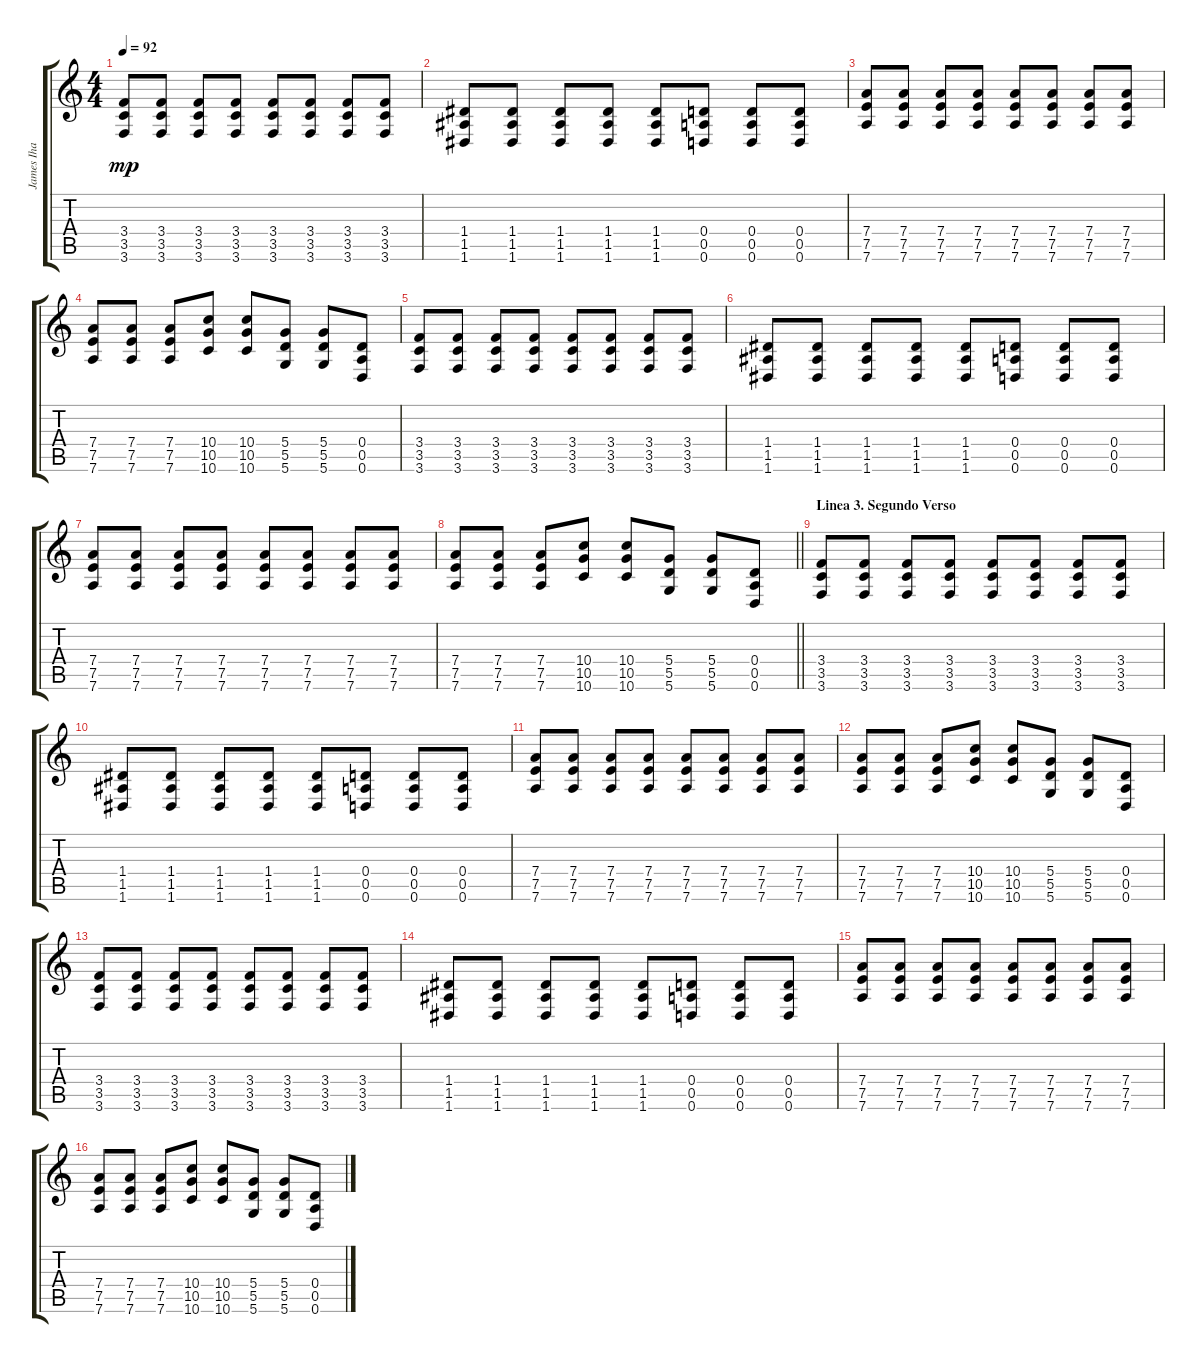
\track ("James Iha" "James Iha") {instrument electricguitarclean}
\staff {score tabs}
\tuning (E4 B3 G3 D3 A2 D2) {hide}
\ts (4 4)
\tempo 92
\clef g2
\ks c
(3.4 3.5 3.6).8{dy mp} (3.4 3.5 3.6).8 (3.4 3.5 3.6).8 (3.4 3.5 3.6).8 (3.4 3.5 3.6).8 (3.4 3.5 3.6).8 (3.4 3.5 3.6).8 (3.4 3.5 3.6).8 |
(1.4 1.5 1.6).8 (1.4 1.5 1.6).8 (1.4 1.5 1.6).8 (1.4 1.5 1.6).8 (1.4 1.5 1.6).8 (0.4 0.5 0.6).8 (0.4 0.5 0.6).8 (0.4 0.5 0.6).8 |
(7.4 7.5 7.6).8 (7.4 7.5 7.6).8 (7.4 7.5 7.6).8 (7.4 7.5 7.6).8 (7.4 7.5 7.6).8 (7.4 7.5 7.6).8 (7.4 7.5 7.6).8 (7.4 7.5 7.6).8 |
(7.4 7.5 7.6).8 (7.4 7.5 7.6).8 (7.4 7.5 7.6).8 (10.4 10.5 10.6).8 (10.4 10.5 10.6).8 (5.4 5.5 5.6).8 (5.4 5.5 5.6).8 (0.4 0.5 0.6).8 |
(3.4 3.5 3.6).8 (3.4 3.5 3.6).8 (3.4 3.5 3.6).8 (3.4 3.5 3.6).8 (3.4 3.5 3.6).8 (3.4 3.5 3.6).8 (3.4 3.5 3.6).8 (3.4 3.5 3.6).8 |
(1.4 1.5 1.6).8 (1.4 1.5 1.6).8 (1.4 1.5 1.6).8 (1.4 1.5 1.6).8 (1.4 1.5 1.6).8 (0.4 0.5 0.6).8 (0.4 0.5 0.6).8 (0.4 0.5 0.6).8 |
(7.4 7.5 7.6).8 (7.4 7.5 7.6).8 (7.4 7.5 7.6).8 (7.4 7.5 7.6).8 (7.4 7.5 7.6).8 (7.4 7.5 7.6).8 (7.4 7.5 7.6).8 (7.4 7.5 7.6).8 |
\barLineRight lightlight
(7.4 7.5 7.6).8 (7.4 7.5 7.6).8 (7.4 7.5 7.6).8 (10.4 10.5 10.6).8 (10.4 10.5 10.6).8 (5.4 5.5 5.6).8 (5.4 5.5 5.6).8 (0.4 0.5 0.6).8 |
\section ("" "Linea 3. Segundo Verso")
(3.4 3.5 3.6).8 (3.4 3.5 3.6).8 (3.4 3.5 3.6).8 (3.4 3.5 3.6).8 (3.4 3.5 3.6).8 (3.4 3.5 3.6).8 (3.4 3.5 3.6).8 (3.4 3.5 3.6).8 |
(1.4 1.5 1.6).8 (1.4 1.5 1.6).8 (1.4 1.5 1.6).8 (1.4 1.5 1.6).8 (1.4 1.5 1.6).8 (0.4 0.5 0.6).8 (0.4 0.5 0.6).8 (0.4 0.5 0.6).8 |
(7.4 7.5 7.6).8 (7.4 7.5 7.6).8 (7.4 7.5 7.6).8 (7.4 7.5 7.6).8 (7.4 7.5 7.6).8 (7.4 7.5 7.6).8 (7.4 7.5 7.6).8 (7.4 7.5 7.6).8 |
(7.4 7.5 7.6).8 (7.4 7.5 7.6).8 (7.4 7.5 7.6).8 (10.4 10.5 10.6).8 (10.4 10.5 10.6).8 (5.4 5.5 5.6).8 (5.4 5.5 5.6).8 (0.4 0.5 0.6).8 |
(3.4 3.5 3.6).8 (3.4 3.5 3.6).8 (3.4 3.5 3.6).8 (3.4 3.5 3.6).8 (3.4 3.5 3.6).8 (3.4 3.5 3.6).8 (3.4 3.5 3.6).8 (3.4 3.5 3.6).8 |
(1.4 1.5 1.6).8 (1.4 1.5 1.6).8 (1.4 1.5 1.6).8 (1.4 1.5 1.6).8 (1.4 1.5 1.6).8 (0.4 0.5 0.6).8 (0.4 0.5 0.6).8 (0.4 0.5 0.6).8 |
(7.4 7.5 7.6).8 (7.4 7.5 7.6).8 (7.4 7.5 7.6).8 (7.4 7.5 7.6).8 (7.4 7.5 7.6).8 (7.4 7.5 7.6).8 (7.4 7.5 7.6).8 (7.4 7.5 7.6).8 |
(7.4 7.5 7.6).8 (7.4 7.5 7.6).8 (7.4 7.5 7.6).8 (10.4 10.5 10.6).8 (10.4 10.5 10.6).8 (5.4 5.5 5.6).8 (5.4 5.5 5.6).8 (0.4 0.5 0.6).8
